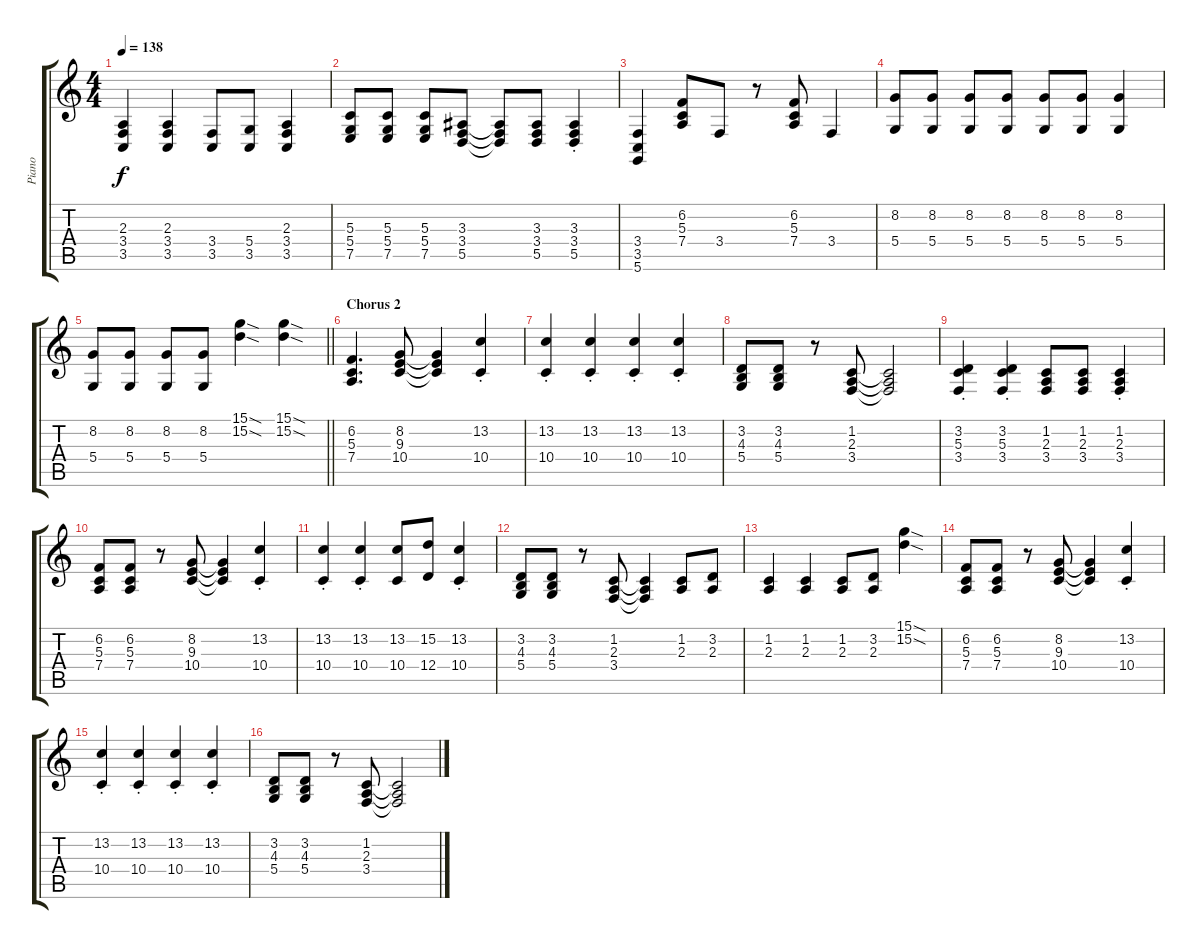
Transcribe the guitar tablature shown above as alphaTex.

\track ("Piano" "Piano") {instrument brightacousticpiano}
\staff {score tabs}
\tuning (E4 B3 G3 D3 A2 D2) {hide}
\ts (4 4)
\tempo 138
\clef g2
\ks c
(2.3 3.4 3.5).4{dy f} (2.3 3.4 3.5).4 (3.4 3.5).8 (5.4 3.5).8 (2.3 3.4 3.5).4 |
(5.3 5.4 7.5).8 (5.3 5.4 7.5).8 (5.3 5.4 7.5).8 (3.3 3.4 5.5).8 (3.3{t} 3.4{t} 5.5{t}).8 (3.3 3.4 5.5).8 (3.3{st} 3.4{st} 5.5{st}).4 |
(3.4 3.5 5.6).4 (6.2 5.3 7.4).8 3.4.8 r.8 (6.2 5.3 7.4).8 3.4.4 |
(8.2 5.4).8 (8.2 5.4).8 (8.2 5.4).8 (8.2 5.4).8 (8.2 5.4).8 (8.2 5.4).8 (8.2 5.4).4 |
\barLineRight lightlight
(8.2 5.4).8 (8.2 5.4).8 (8.2 5.4).8 (8.2 5.4).8 (15.1{sod} 15.2{sod}).4 (15.1{sod} 15.2{sod}).4 |
\section ("" "Chorus 2")
(6.2 5.3 7.4).4{d} (8.2 9.3 10.4).8 (8.2{t} 9.3{t} 10.4{t}).4 (13.2{st} 10.4{st}).4 |
(13.2{st} 10.4{st}).4 (13.2{st} 10.4{st}).4 (13.2{st} 10.4{st}).4 (13.2{st} 10.4{st}).4 |
(3.2 4.3 5.4).8 (3.2 4.3 5.4).8 r.8 (1.2 2.3 3.4).8 (1.2{t} 2.3{t} 3.4{t}).2 |
(3.2{st} 5.3{st} 3.4{st}).4 (3.2{st} 5.3{st} 3.4{st}).4 (1.2 2.3 3.4).8 (1.2 2.3 3.4).8 (1.2{st} 2.3{st} 3.4{st}).4 |
(6.2 5.3 7.4).8 (6.2 5.3 7.4).8 r.8 (8.2 9.3 10.4).8 (8.2{t} 9.3{t} 10.4{t}).4 (13.2{st} 10.4{st}).4 |
(13.2{st} 10.4{st}).4 (13.2{st} 10.4{st}).4 (13.2 10.4).8 (15.2 12.4).8 (13.2{st} 10.4{st}).4 |
(3.2 4.3 5.4).8 (3.2 4.3 5.4).8 r.8 (1.2 2.3 3.4).8 (1.2{t} 2.3{t} 3.4{t}).4 (1.2 2.3).8 (3.2 2.3).8 |
(1.2 2.3).4 (1.2 2.3).4 (1.2 2.3).8 (3.2 2.3).8 (15.1{sod} 15.2{sod}).4 |
(6.2 5.3 7.4).8 (6.2 5.3 7.4).8 r.8 (8.2 9.3 10.4).8 (8.2{t} 9.3{t} 10.4{t}).4 (13.2{st} 10.4{st}).4 |
(13.2{st} 10.4{st}).4 (13.2{st} 10.4{st}).4 (13.2{st} 10.4{st}).4 (13.2{st} 10.4{st}).4 |
(3.2 4.3 5.4).8 (3.2 4.3 5.4).8 r.8 (1.2 2.3 3.4).8 (1.2{t} 2.3{t} 3.4{t}).2
